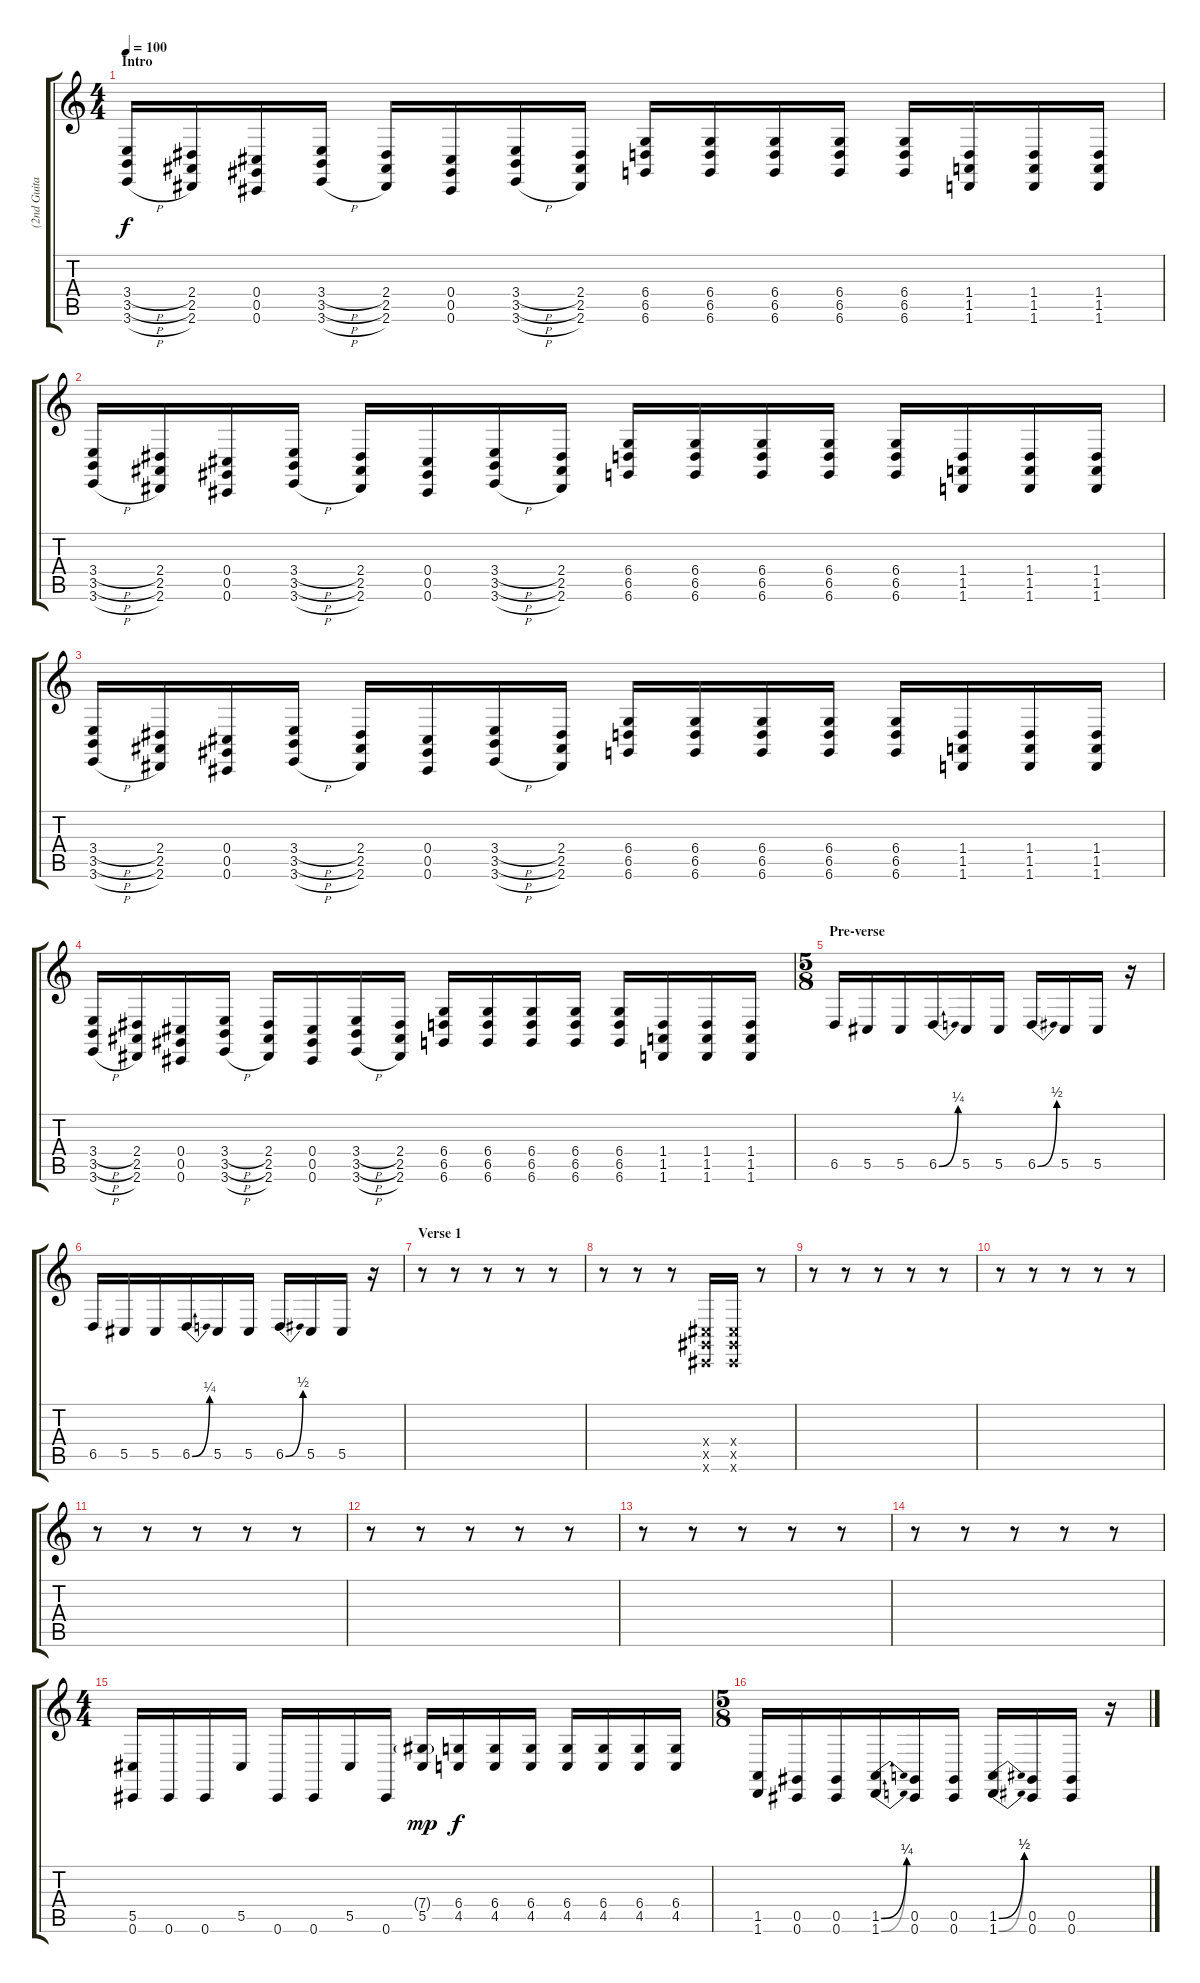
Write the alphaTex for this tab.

\track ("(2nd Guitar)" "(2nd Guita") {instrument lead5charang}
\staff {score tabs}
\tuning (Eb4 Bb3 Gb3 Db3 Ab2 Db2) {hide}
\ts (4 4)
\section ("" "Intro")
\tempo 100
\clef g2
\ks c
(3.4{h} 3.5{h} 3.6{h}).16{dy f instrument overdrivenguitar} (2.4 2.5 2.6).16 (0.4 0.5 0.6).16 (3.4{h} 3.5{h} 3.6{h}).16 (2.4 2.5 2.6).16 (0.4 0.5 0.6).16 (3.4{h} 3.5{h} 3.6{h}).16 (2.4 2.5 2.6).16 (6.4 6.5 6.6).16 (6.4 6.5 6.6).16 (6.4 6.5 6.6).16 (6.4 6.5 6.6).16 (6.4 6.5 6.6).16 (1.4 1.5 1.6).16 (1.4 1.5 1.6).16 (1.4 1.5 1.6).16 |
(3.4{h} 3.5{h} 3.6{h}).16 (2.4 2.5 2.6).16 (0.4 0.5 0.6).16 (3.4{h} 3.5{h} 3.6{h}).16 (2.4 2.5 2.6).16 (0.4 0.5 0.6).16 (3.4{h} 3.5{h} 3.6{h}).16 (2.4 2.5 2.6).16 (6.4 6.5 6.6).16 (6.4 6.5 6.6).16 (6.4 6.5 6.6).16 (6.4 6.5 6.6).16 (6.4 6.5 6.6).16 (1.4 1.5 1.6).16 (1.4 1.5 1.6).16 (1.4 1.5 1.6).16 |
(3.4{h} 3.5{h} 3.6{h}).16 (2.4 2.5 2.6).16 (0.4 0.5 0.6).16 (3.4{h} 3.5{h} 3.6{h}).16 (2.4 2.5 2.6).16 (0.4 0.5 0.6).16 (3.4{h} 3.5{h} 3.6{h}).16 (2.4 2.5 2.6).16 (6.4 6.5 6.6).16 (6.4 6.5 6.6).16 (6.4 6.5 6.6).16 (6.4 6.5 6.6).16 (6.4 6.5 6.6).16 (1.4 1.5 1.6).16 (1.4 1.5 1.6).16 (1.4 1.5 1.6).16 |
(3.4{h} 3.5{h} 3.6{h}).16 (2.4 2.5 2.6).16 (0.4 0.5 0.6).16 (3.4{h} 3.5{h} 3.6{h}).16 (2.4 2.5 2.6).16 (0.4 0.5 0.6).16 (3.4{h} 3.5{h} 3.6{h}).16 (2.4 2.5 2.6).16 (6.4 6.5 6.6).16 (6.4 6.5 6.6).16 (6.4 6.5 6.6).16 (6.4 6.5 6.6).16 (6.4 6.5 6.6).16 (1.4 1.5 1.6).16 (1.4 1.5 1.6).16 (1.4 1.5 1.6).16 |
\ts (5 8)
\section ("" "Pre-verse")
6.5.16{instrument lead5charang} 5.5.16 5.5.16 6.5{be (bend 0 0 60 1)}.16 5.5.16 5.5.16 6.5{be (bend 0 0 60 2)}.16 5.5.16 5.5.16 r.16 |
6.5.16 5.5.16 5.5.16 6.5{be (bend 0 0 60 1)}.16 5.5.16 5.5.16 6.5{be (bend 0 0 60 2)}.16 5.5.16 5.5.16 r.16 |
\section ("" "Verse 1")
r.8{instrument overdrivenguitar} r.8 r.8 r.8 r.8 |
r.8 r.8 r.8 (0.4{x} 0.5{x} 0.6{x}).16 (0.4{x} 0.5{x} 0.6{x}).16 r.8 |
r.8 r.8 r.8 r.8 r.8 |
r.8 r.8 r.8 r.8 r.8 |
r.8 r.8 r.8 r.8 r.8 |
r.8 r.8 r.8 r.8 r.8 |
r.8 r.8 r.8 r.8 r.8 |
r.8 r.8 r.8 r.8 r.8 |
\ts (4 4)
(5.5 0.6).16 0.6.16 0.6.16 5.5.16 0.6.16 0.6.16 5.5.16 0.6.16 (7.4{g} 5.5).16{dy mp} (6.4 4.5).16{dy f} (6.4 4.5).16 (6.4 4.5).16 (6.4 4.5).16 (6.4 4.5).16 (6.4 4.5).16 (6.4 4.5).16 |
\ts (5 8)
(1.5 1.6).16 (0.5 0.6).16 (0.5 0.6).16 (1.5{be (bend 0 0 60 1)} 1.6{be (bend 0 0 60 1)}).16 (0.5 0.6).16 (0.5 0.6).16 (1.5{be (bend 0 0 60 2)} 1.6{be (bend 0 0 60 2)}).16 (0.5 0.6).16 (0.5 0.6).16 r.16
